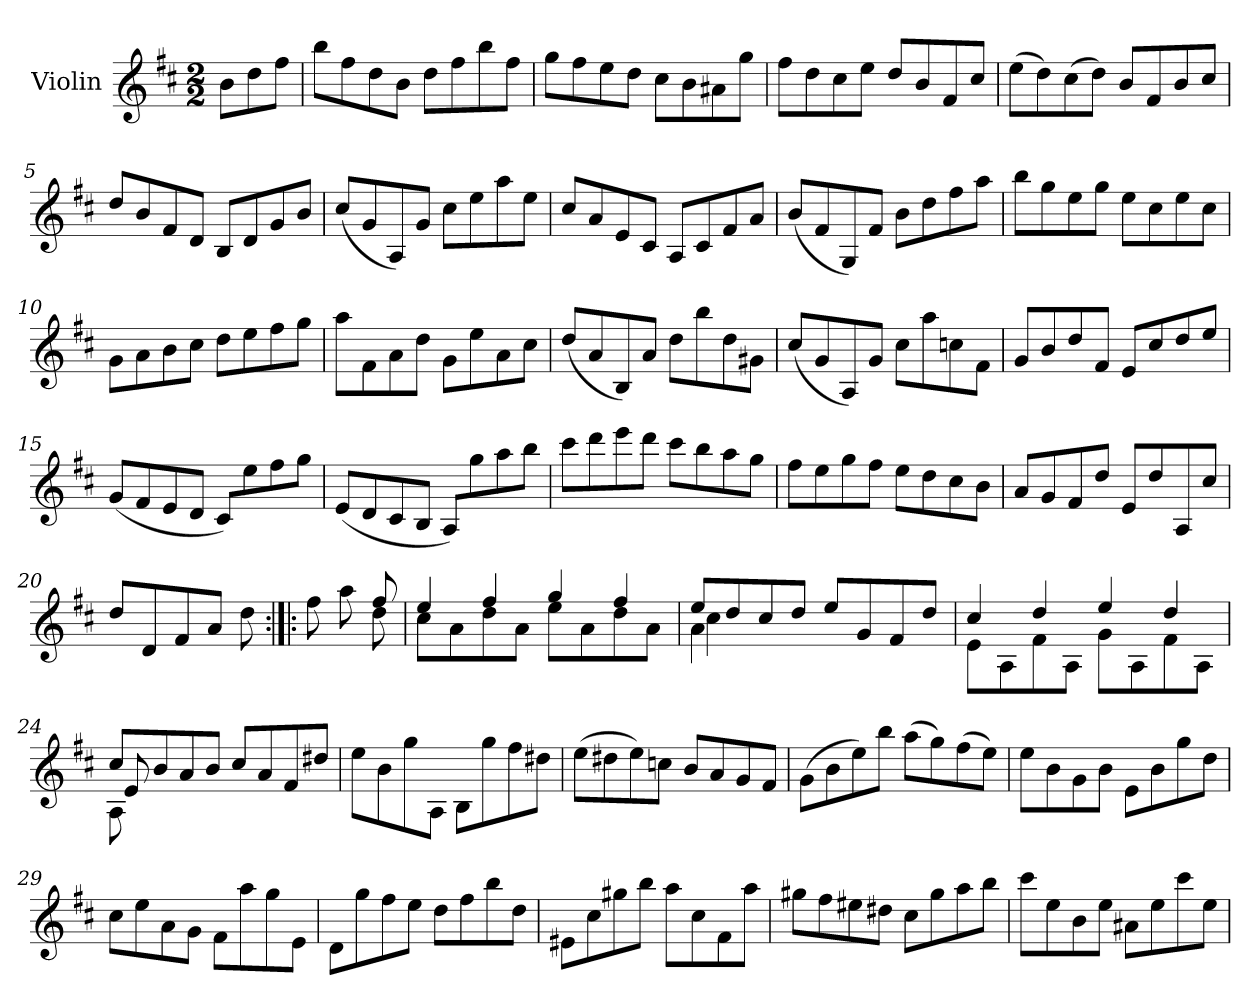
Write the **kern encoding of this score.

**kern
*part1
*staff1
*I"Violin
*I'Vln
*clefG2
*k[f#c#]
*M2/2
*MM144
=
8b\L
8dd\
8ff#\J
=1
8bb\L
8ff#\
8dd\
8b\J
8dd\L
8ff#\
8bb\
8ff#\J
=2
8gg\L
8ff#\
8ee\
8dd\J
8cc#\L
8b\
8a#X\
8gg\J
=3
8ff#\L
8dd\
8cc#\
8ee\J
8dd/L
8b/
8f#/
8cc#/J
=4
(8ee\L
8dd\)
(8cc#\
8dd\J)
8b/L
8f#/
8b/
8cc#/J
=5
8dd/L
8b/
8f#/
8d/J
8B/L
8d/
8g/
8b/J
=6
(8cc#/L
8g/
8A/)
8g/J
8cc#\L
8ee\
8aa\
8ee\J
=7
8cc#/L
8a/
8e/
8c#/J
8A/L
8c#/
8f#/
8a/J
=8
(8b/L
8f#/
8G/)
8f#/J
8b\L
8dd\
8ff#\
8aa\J
=9
8bb\L
8gg\
8ee\
8gg\J
8ee\L
8cc#\
8ee\
8cc#\J
=10
8g\L
8a\
8b\
8cc#\J
8dd\L
8ee\
8ff#\
8gg\J
=11
8aa\L
8f#\
8a\
8dd\J
8g\L
8ee\
8a\
8cc#\J
=12
(8dd/L
8a/
8B/)
8a/J
8dd\L
8bb\
8dd\
8g#X\J
=13
(8cc#/L
8g/
8A/)
8g/J
8cc#\L
8aa\
8ccn\
8f#\J
=14
8g/L
8b/
8dd/
8f#/J
8e/L
8cc#/
8dd/
8ee/J
=15
(8g/L
8f#/
8e/
8d/J
8c#/L)
8ee\
8ff#\
8gg\J
=16
(8e/L
8d/
8c#/
8B/J
8A/L)
8gg\
8aa\
8bb\J
=17
8ccc#\L
8ddd\
8eee\
8ddd\J
8ccc#\L
8bb\
8aa\
8gg\J
=18
8ff#\L
8ee\
8gg\
8ff#\J
8ee\L
8dd\
8cc#\
8b\J
=19
8a/L
8g/
8f#/
8dd/J
8e/L
8dd/
8A/
8cc#/J
=20
8dd/L
8d/
8f#/
8a/J
8dd\
=:|!|:
*^
8ff#\	4ryy
8aa\	.
8ff#/	8dd\
=21	=21
4ee/	8cc#\L
.	8a\
4ff#/	8dd\
.	8a\J
4gg/	8ee\L
.	8a\
4ff#/	8dd\
.	8a\J
=22	=22
*	*^
8ee/L	4a\	4cc#\
8dd/	.	.
8cc#/	2.ryy	2.ryy
8dd/J	.	.
8ee/L	.	.
8g/	.	.
8f#/	.	.
8dd/J	.	.
*	*v	*v
=23	=23
4cc#/	8e\L
.	8A\
4dd/	8f#\
.	8A\J
4ee/	8g\L
.	8A\
4dd/	8f#\
.	8A\J
=24	=24
*	*^
8cc#/L	8e/	8A\
8b/	2..ryy	2..ryy
8a/	.	.
8b/J	.	.
8cc#/L	.	.
8a/	.	.
8f#/	.	.
8dd#X/J	.	.
*v	*v	*v
=25
8ee\L
8b\
8gg\
8A/J
8B/L
8gg\
8ff#\
8dd#X\J
=26
(8ee\L
8dd#X\
8ee\)
8ccn\J
8b/L
8a/
8g/
8f#/J
=27
(8g\L
8b\
8ee\)
8bb\J
(8aa\L
8gg\)
(8ff#\
8ee\J)
=28
8ee\L
8b\
8g\
8b\J
8e\L
8b\
8gg\
8dd\J
=29
8cc#\L
8ee\
8a\
8g\J
8f#\L
8aa\
8gg\
8e\J
=30
8d\L
8gg\
8ff#\
8ee\J
8dd\L
8ff#\
8bb\
8dd\J
=31
8e#X\L
8cc#\
8gg#X\
8bb\J
8aa\L
8cc#\
8f#\
8aa\J
=32
8gg#X\L
8ff#\
8ee#X\
8dd#X\J
8cc#\L
8gg#\
8aa\
8bb\J
=33
8ccc#\L
8ee\
8b\
8ee\J
8a#X\L
8ee\
8ccc#\
8ee\J
=
*-
